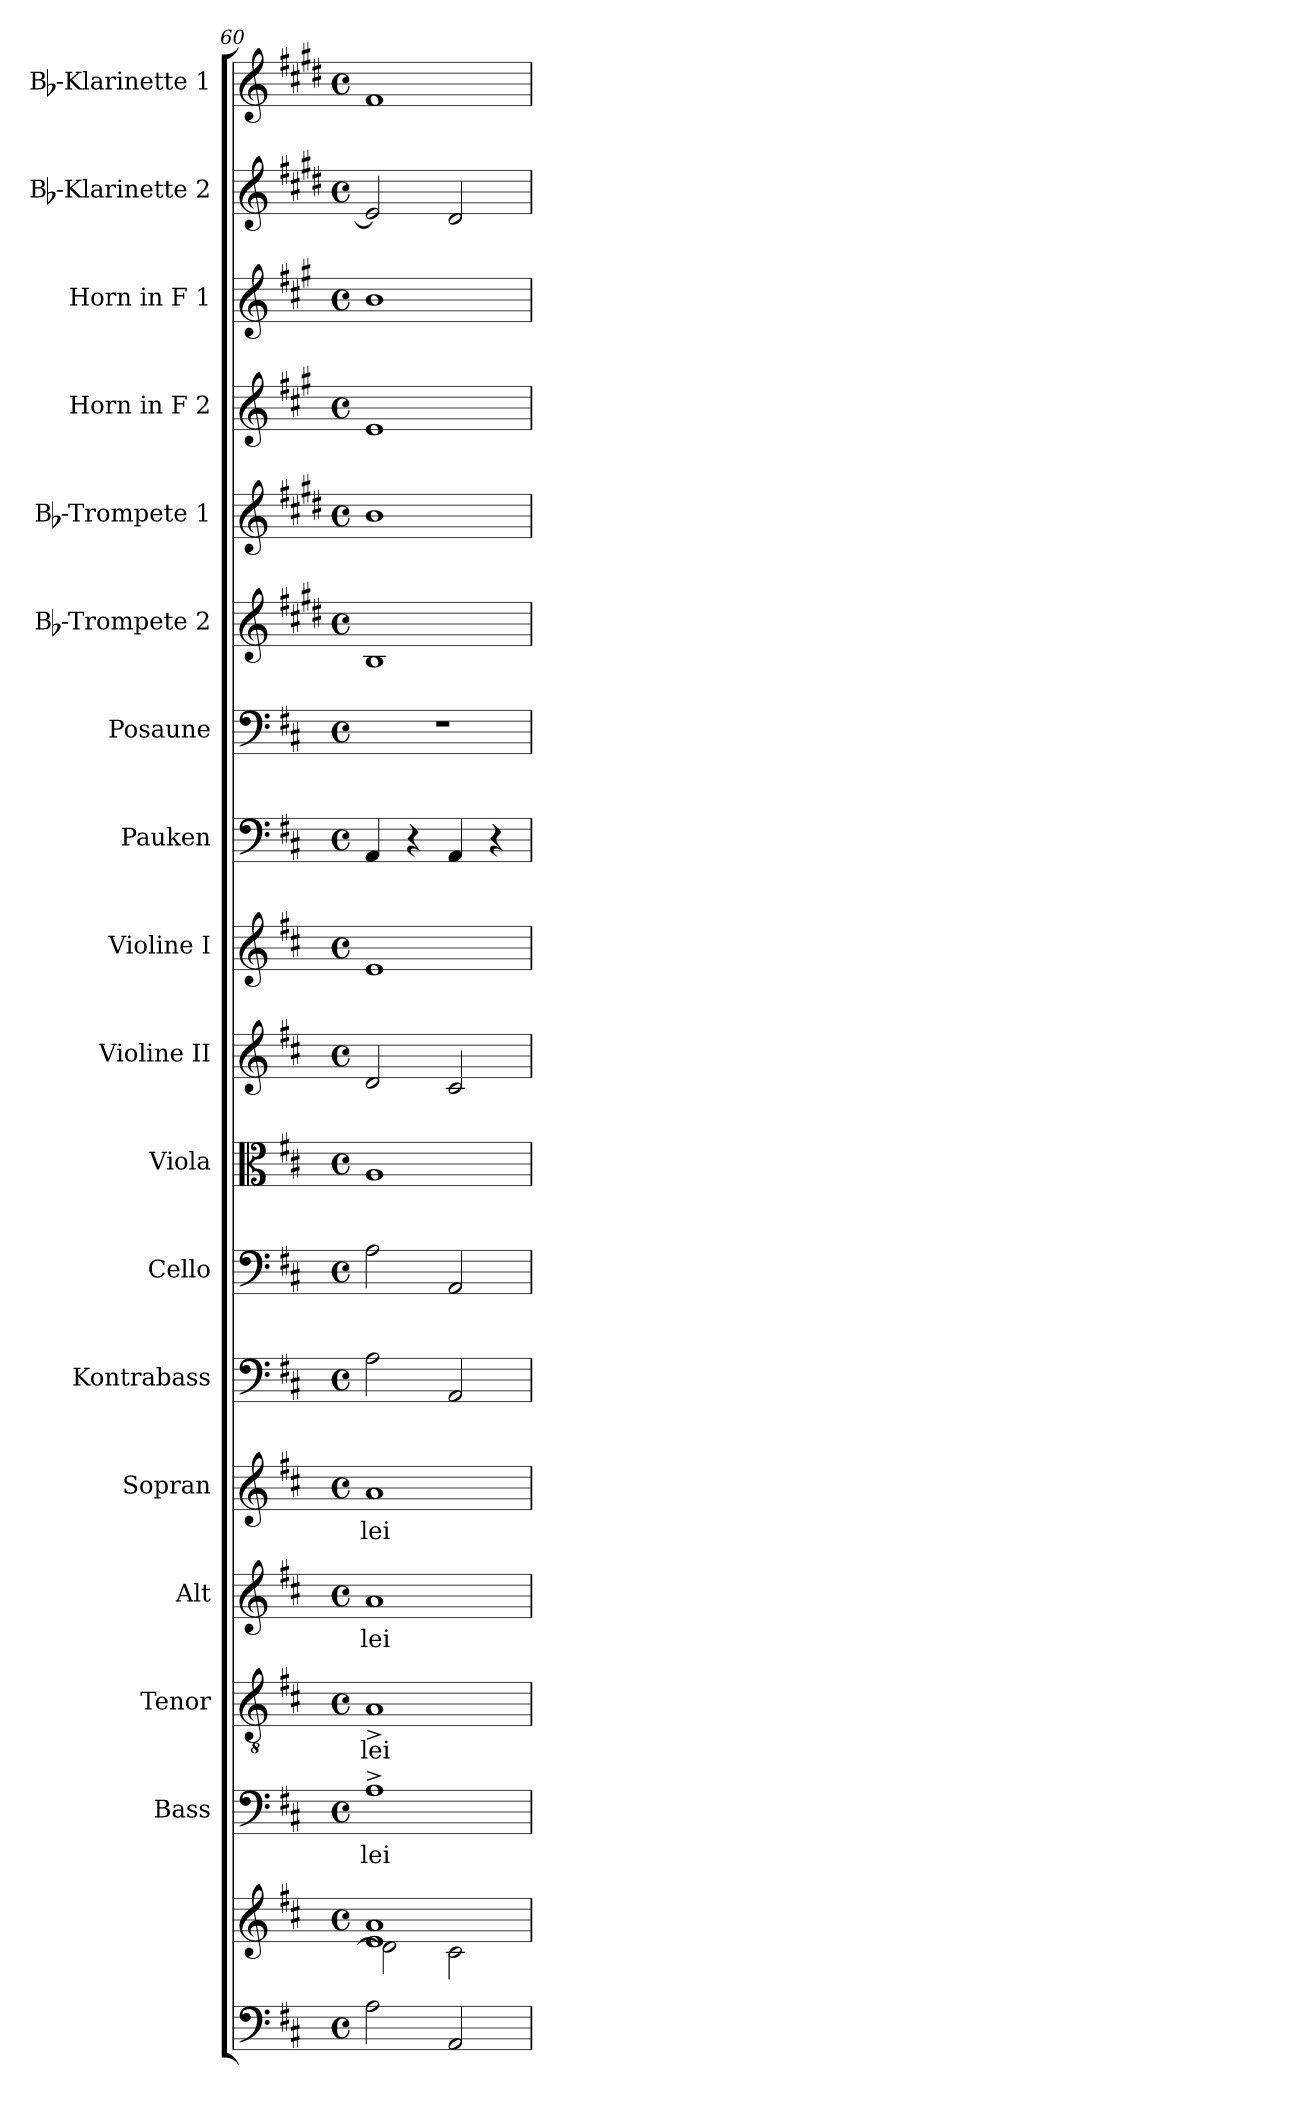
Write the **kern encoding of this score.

**kern	**kern	**kern	**text	**kern	**text	**kern	**text	**kern	**text	**kern	**kern	**kern	**kern	**kern	**kern	**kern	**kern	**kern	**kern	**kern	**kern	**kern
*part18	*part18	*part17	*part17	*part16	*part16	*part15	*part15	*part14	*part14	*part13	*part12	*part11	*part10	*part9	*part8	*part7	*part6	*part5	*part4	*part3	*part2	*part1
*staff19	*staff18	*staff17	*staff17	*staff16	*staff16	*staff15	*staff15	*staff14	*staff14	*staff13	*staff12	*staff11	*staff10	*staff9	*staff8	*staff7	*staff6	*staff5	*staff4	*staff3	*staff2	*staff1
*	*	*I"Bass	*	*I"Tenor	*	*I"Alt	*	*I"Sopran	*	*I"Kontrabass	*I"Cello	*I"Viola	*I"Violine II	*I"Violine I	*I"Pauken	*I"Posaune	*I"Bb-Trompete 2	*I"Bb-Trompete 1	*I"Horn in F 2	*I"Horn in F 1	*I"Bb-Klarinette 2	*I"Bb-Klarinette 1
*	*	*I'B.	*	*I'T.	*	*I'A.	*	*I'S.	*	*I'Kb.	*	*I'Vla.	*I'Vl. II	*I'Vl. I	*I'Pk.	*I'Pos.	*I'Bb Trp. 2	*I'Bb Trp. 1	*	*	*I'Bb Kl. 2	*I'Bb Kl. 1
*clefF4	*clefG2	*clefF4	*	*clefGv2	*	*clefG2	*	*clefG2	*	*clefF4	*clefF4	*clefC3	*clefG2	*clefG2	*clefF4	*clefF4	*clefG2	*clefG2	*clefG2	*clefG2	*clefG2	*clefG2
*	*	*	*	*	*	*	*	*	*	*ITrd7c12	*	*	*	*	*	*	*ITrd1c2	*ITrd1c2	*ITrd4c7	*ITrd4c7	*ITrd1c2	*ITrd1c2
*k[f#c#]	*k[f#c#]	*k[f#c#]	*	*k[f#c#]	*	*k[f#c#]	*	*k[f#c#]	*	*k[f#c#]	*k[f#c#]	*k[f#c#]	*k[f#c#]	*k[f#c#]	*k[f#c#]	*k[f#c#]	*k[f#c#]	*k[f#c#]	*k[f#c#]	*k[f#c#]	*k[f#c#]	*k[f#c#]
*D:	*D:	*D:	*	*D:	*	*D:	*	*D:	*	*D:	*D:	*D:	*D:	*D:	*D:	*D:	*D:	*D:	*D:	*D:	*D:	*D:
*M4/4	*M4/4	*M4/4	*	*M4/4	*	*M4/4	*	*M4/4	*	*M4/4	*M4/4	*M4/4	*M4/4	*M4/4	*M4/4	*M4/4	*M4/4	*M4/4	*M4/4	*M4/4	*M4/4	*M4/4
*met(c)	*met(c)	*met(c)	*	*met(c)	*	*met(c)	*	*met(c)	*	*met(c)	*met(c)	*met(c)	*met(c)	*met(c)	*met(c)	*met(c)	*met(c)	*met(c)	*met(c)	*met(c)	*met(c)	*met(c)
=60	=60	=60	=60	=60	=60	=60	=60	=60	=60	=60	=60	=60	=60	=60	=60	=60	=60	=60	=60	=60	=60	=60
*	*^	*	*	*	*	*	*	*	*	*	*	*	*	*	*	*	*	*	*	*	*	*
!	!	!	!	!LO:LY:b	!	!LO:LY:b	!	!LO:LY:b	!	!LO:LY:b	!	!	!	!	!	!	!	!	!	!	!	!	!
2A\	1e 1a	2d\]	1A^>	-lei-	1A^>	-lei-	1a	-lei-	1a	-lei-	2AA\	2A\	1A	2d/	1e	4AA/	1r	1A	1a	1A	1e	2d/]	1e
.	.	.	.	.	.	.	.	.	.	.	.	.	.	.	.	4r	.	.	.	.	.	.	.
2AA/	.	2c#\	.	.	.	.	.	.	.	.	2AAA/	2AA/	.	2c#/	.	4AA/	.	.	.	.	.	2c#/	.
.	.	.	.	.	.	.	.	.	.	.	.	.	.	.	.	4r	.	.	.	.	.	.	.
*	*v	*v	*	*	*	*	*	*	*	*	*	*	*	*	*	*	*	*	*	*	*	*	*
=	=	=	=	=	=	=	=	=	=	=	=	=	=	=	=	=	=	=	=	=	=	=
*-	*-	*-	*-	*-	*-	*-	*-	*-	*-	*-	*-	*-	*-	*-	*-	*-	*-	*-	*-	*-	*-	*-
